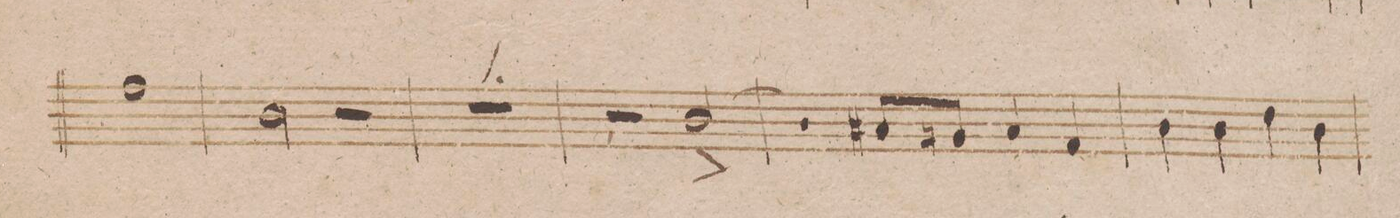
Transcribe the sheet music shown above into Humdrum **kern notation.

**kern	**dynam
*I"Violoncello et Baſso.	*
*clefF4	*
*k[b-]	*
*met(c|)	*
*M2/2	*
1A	.
=38	=38
2D\	.
2r	.
=39	=39
1r	.
=40	=40
2r	.
[>2D^/	.
=41	=41
4D/]	.
8C#X/L	.
8BBn/J	.
4C#/	.
4AA/	.
=42	=42
4D\	.
4D\	.
4F\	.
4D\	.
=43	=43
*-	*-
